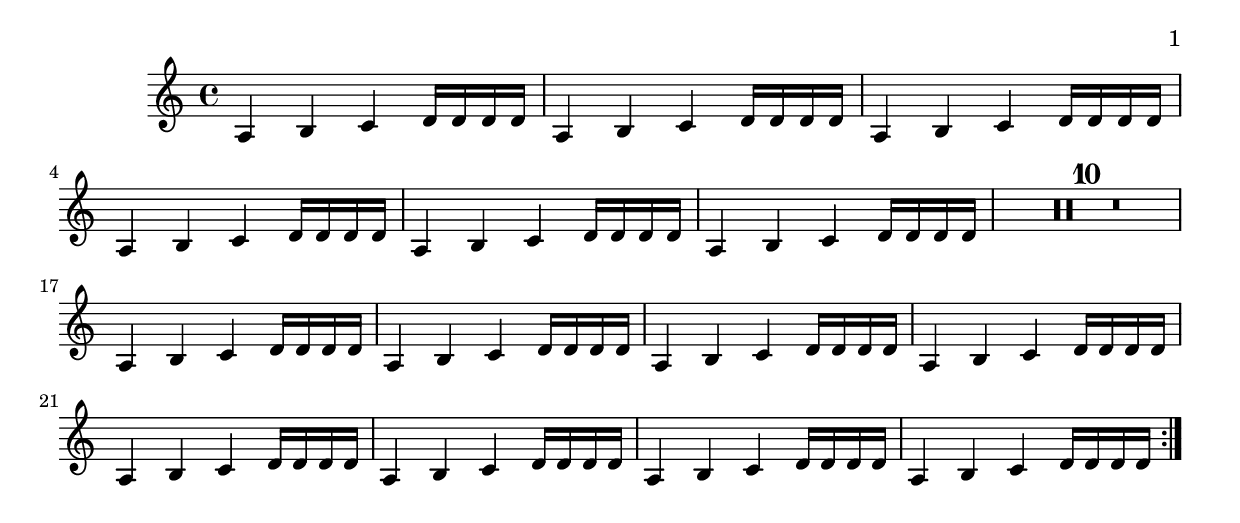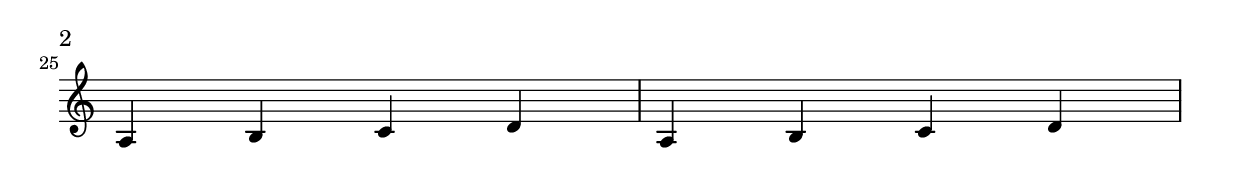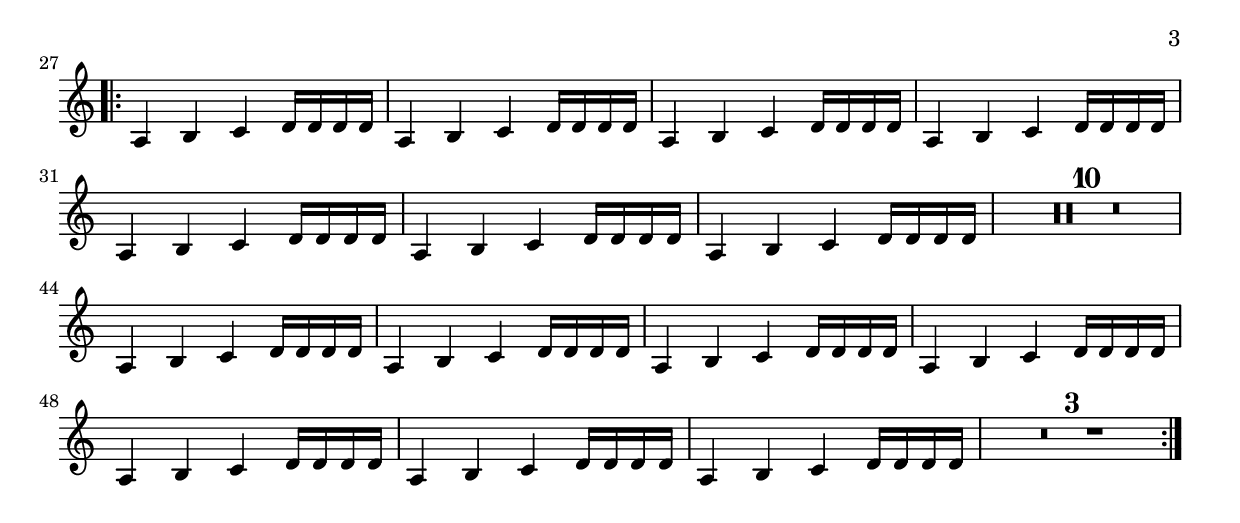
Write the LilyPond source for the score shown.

\version "2.12.0"

\header {
  texidoc = "The page-turn engraver will not count potential page
turns if they occur in the middle of a repeat unless there is a
long gap at the beginning or at the end of the repeat.
"
}

\layout {
  \context {
    \Staff
    \consists "Page_turn_engraver"
  }
}

\book {
  \paper {
    #(define page-breaking ly:page-turn-breaking)
    paper-height = #90
    print-page-number = ##t
    print-first-page-number = ##t
  }

  \score {
    \relative {
      \set Score.skipBars = ##t
      % this should be kept on one page
      \repeat volta 2 {
	\repeat unfold 6 {a4 b c d16 d d d} R1*10
	\repeat unfold 8 {a4 b c d16 d d d} \pageTurn
      }
      % use up a page
      a4 b c d a b c d \pageBreak

      % this should be allowed to have a page turn
      \repeat volta 2 {
	\repeat unfold 7 {a4 b c d16 d d d} R1*10
	\repeat unfold 7 {a4 b c d16 d d d} R1*3
      }
    }
  }
}
